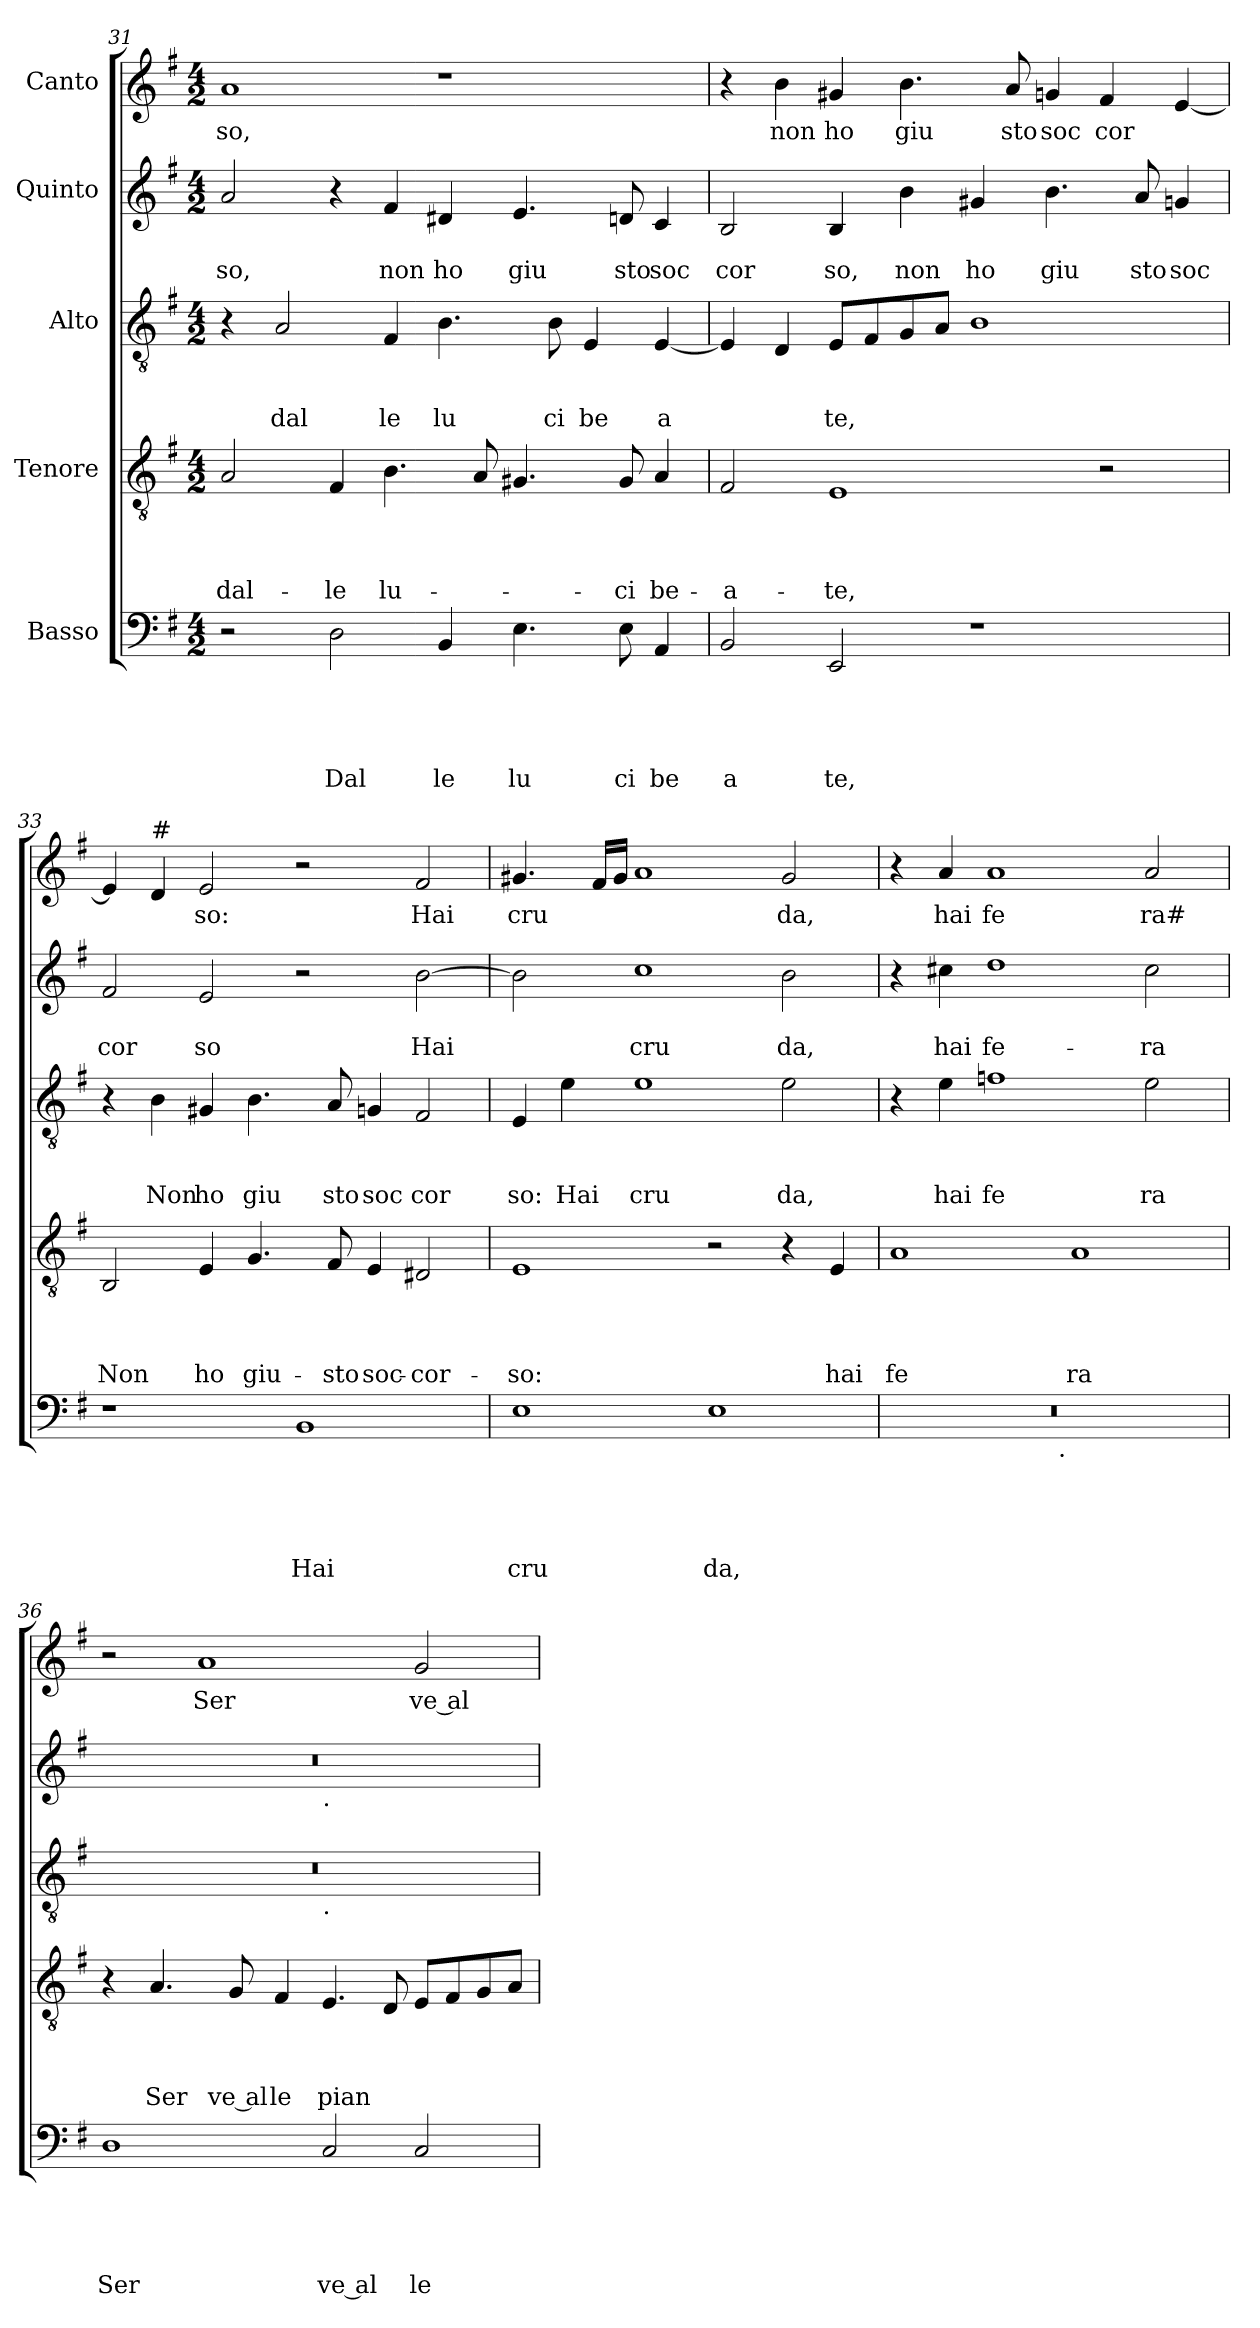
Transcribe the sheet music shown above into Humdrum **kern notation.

**kern	**text	**text	**text	**text	**text	**kern	**text	**text	**text	**text	**kern	**text	**text	**text	**kern	**text	**text	**kern	**text
*part5	*part5	*part5	*part5	*part5	*part5	*part4	*part4	*part4	*part4	*part4	*part3	*part3	*part3	*part3	*part2	*part2	*part2	*part1	*part1
*staff5	*staff5	*staff5	*staff5	*staff5	*staff5	*staff4	*staff4	*staff4	*staff4	*staff4	*staff3	*staff3	*staff3	*staff3	*staff2	*staff2	*staff2	*staff1	*staff1
*I"Basso	*	*	*	*	*	*I"Tenore	*	*	*	*	*I"Alto	*	*	*	*I"Quinto	*	*	*I"Canto	*
!!LO:LB:g=z
*clefF4	*	*	*	*	*	*clefGv2	*	*	*	*	*clefGv2	*	*	*	*clefG2	*	*	*clefG2	*
*k[f#]	*	*	*	*	*	*k[f#]	*	*	*	*	*k[f#]	*	*	*	*k[f#]	*	*	*k[f#]	*
*G:	*	*	*	*	*	*G:	*	*	*	*	*G:	*	*	*	*G:	*	*	*G:	*
*M4/2	*	*	*	*	*	*M4/2	*	*	*	*	*M4/2	*	*	*	*M4/2	*	*	*M4/2	*
=31	=31	=31	=31	=31	=31	=31	=31	=31	=31	=31	=31	=31	=31	=31	=31	=31	=31	=31	=31
!	!	!	!	!	!	!	!	!	!	!LO:LY:b	!	!	!	!	!	!	!LO:LY:b	!	!LO:LY:b
2r	.	.	.	.	.	2A/	.	.	.	dal-	4r	.	.	.	2a/	.	-so,	1a	so,
!	!	!	!	!	!	!	!	!	!	!	!	!	!	!LO:LY:b	!	!	!	!	!
.	.	.	.	.	.	.	.	.	.	.	2A/	.	.	dal	.	.	.	.	.
!	!	!	!	!	!LO:LY:b	!	!	!	!	!LO:LY:b	!	!	!	!	!	!	!	!	!
2D\	.	.	.	.	Dal	4F#/	.	.	.	-le	.	.	.	.	4r	.	.	.	.
!	!	!	!	!	!	!	!	!	!	!LO:LY:b	!	!	!	!LO:LY:b	!	!	!LO:LY:b	!	!
.	.	.	.	.	.	4.B\	.	.	.	lu-	4F#/	.	.	le	4f#/	.	non	.	.
!	!	!	!	!	!LO:LY:b	!	!	!	!	!	!	!	!	!LO:LY:b	!	!	!LO:LY:b	!	!
4BB/	.	.	.	.	le	.	.	.	.	.	4.B\	.	.	lu	4d#X/	.	ho	1r	.
.	.	.	.	.	.	8A/	.	.	.	.	.	.	.	.	.	.	.	.	.
!	!	!	!	!	!LO:LY:b	!	!	!	!	!	!	!	!	!	!	!	!LO:LY:b	!	!
4.E\	.	.	.	.	lu	4.G#X/	.	.	.	.	.	.	.	.	4.e/	.	giu	.	.
!	!	!	!	!	!	!	!	!	!	!	!	!	!	!LO:LY:b	!	!	!	!	!
.	.	.	.	.	.	.	.	.	.	.	8B\	.	.	ci	.	.	.	.	.
!	!	!	!	!	!	!	!	!	!	!	!	!	!	!LO:LY:b	!	!	!	!	!
.	.	.	.	.	.	.	.	.	.	.	4E/	.	.	be	.	.	.	.	.
!	!	!	!	!	!LO:LY:b	!	!	!	!	!LO:LY:b	!	!	!	!	!	!	!LO:LY:b	!	!
8E\	.	.	.	.	ci	8G#/	.	.	.	-ci	.	.	.	.	8dn/	.	sto	.	.
!	!	!	!	!	!LO:LY:b	!	!	!	!	!LO:LY:b	!	!	!	!LO:LY:b	!	!	!LO:LY:b	!	!
4AA/	.	.	.	.	be	4A/	.	.	.	be-	[<4E/	.	.	a	4c/	.	soc	.	.
=32	=32	=32	=32	=32	=32	=32	=32	=32	=32	=32	=32	=32	=32	=32	=32	=32	=32	=32	=32
!	!	!	!	!	!LO:LY:b	!	!	!	!	!LO:LY:b	!	!	!	!	!	!	!LO:LY:b	!	!
2BB/	.	.	.	.	a	2F#/	.	.	.	-a-	4E/]	.	.	.	2B/	.	cor	4r	.
!	!	!	!	!	!	!	!	!	!	!	!	!	!	!	!	!	!	!	!LO:LY:b
.	.	.	.	.	.	.	.	.	.	.	4D/	.	.	.	.	.	.	4b\	non
!	!	!	!	!	!LO:LY:b	!	!	!	!	!LO:LY:b	!	!	!	!LO:LY:b	!	!	!LO:LY:b	!	!LO:LY:b
2EE/	.	.	.	.	te,	1E	.	.	.	-te,	8E/L	.	.	te,	4B/	.	so,	4g#X/	ho
.	.	.	.	.	.	.	.	.	.	.	8F#/	.	.	.	.	.	.	.	.
!	!	!	!	!	!	!	!	!	!	!	!	!	!	!	!	!	!LO:LY:b	!	!LO:LY:b
.	.	.	.	.	.	.	.	.	.	.	8G/	.	.	.	4b\	.	non	4.b\	giu
.	.	.	.	.	.	.	.	.	.	.	8A/J	.	.	.	.	.	.	.	.
!	!	!	!	!	!	!	!	!	!	!	!	!	!	!	!	!	!LO:LY:b	!	!
1r	.	.	.	.	.	.	.	.	.	.	1B	.	.	.	4g#X/	.	ho	.	.
!	!	!	!	!	!	!	!	!	!	!	!	!	!	!	!	!	!	!	!LO:LY:b
.	.	.	.	.	.	.	.	.	.	.	.	.	.	.	.	.	.	8a/	sto
!	!	!	!	!	!	!	!	!	!	!	!	!	!	!	!	!	!LO:LY:b	!	!LO:LY:b
.	.	.	.	.	.	.	.	.	.	.	.	.	.	.	4.b\	.	giu	4gn/	soc
!	!	!	!	!	!	!	!	!	!	!	!	!	!	!	!	!	!	!	!LO:LY:b
.	.	.	.	.	.	2r	.	.	.	.	.	.	.	.	.	.	.	4f#/	cor
!	!	!	!	!	!	!	!	!	!	!	!	!	!	!	!	!	!LO:LY:b	!	!
.	.	.	.	.	.	.	.	.	.	.	.	.	.	.	8a/	.	sto	.	.
!	!	!	!	!	!	!	!	!	!	!	!	!	!	!	!	!	!LO:LY:b	!	!
.	.	.	.	.	.	.	.	.	.	.	.	.	.	.	4gn/	.	soc	[<4e/	.
=33	=33	=33	=33	=33	=33	=33	=33	=33	=33	=33	=33	=33	=33	=33	=33	=33	=33	=33	=33
!	!	!	!	!	!	!	!	!	!	!LO:LY:b	!	!	!	!	!	!	!LO:LY:b	!	!
1r	.	.	.	.	.	2BB/	.	.	.	Non	4r	.	.	.	2f#/	.	cor	4e/]	.
!	!	!	!	!	!	!	!	!	!	!	!	!	!	!	!	!	!	!LO:TX:a:t=#	!
!	!	!	!	!	!	!	!	!	!	!	!	!	!	!LO:LY:b	!	!	!	!	!
.	.	.	.	.	.	.	.	.	.	.	4B\	.	.	Non	.	.	.	4d/	.
!	!	!	!	!	!	!	!	!	!	!LO:LY:b	!	!	!	!LO:LY:b	!	!	!LO:LY:b	!	!LO:LY:b
.	.	.	.	.	.	4E/	.	.	.	ho	4G#X/	.	.	ho	2e/	.	so	2e/	so:
!	!	!	!	!	!	!	!	!	!	!LO:LY:b	!	!	!	!LO:LY:b	!	!	!	!	!
.	.	.	.	.	.	4.G/	.	.	.	giu-	4.B\	.	.	giu	.	.	.	.	.
!	!	!	!	!	!LO:LY:b	!	!	!	!	!	!	!	!	!	!	!	!	!	!
1BB	.	.	.	.	Hai	.	.	.	.	.	.	.	.	.	2r	.	.	2r	.
!	!	!	!	!	!	!	!	!	!	!LO:LY:b	!	!	!	!LO:LY:b	!	!	!	!	!
.	.	.	.	.	.	8F#/	.	.	.	-sto	8A/	.	.	sto	.	.	.	.	.
!	!	!	!	!	!	!	!	!	!	!LO:LY:b	!	!	!	!LO:LY:b	!	!	!	!	!
.	.	.	.	.	.	4E/	.	.	.	soc-	4Gn/	.	.	soc	.	.	.	.	.
!	!	!	!	!	!	!	!	!	!	!LO:LY:b	!	!	!	!LO:LY:b	!	!	!LO:LY:b	!	!LO:LY:b
.	.	.	.	.	.	2D#X/	.	.	.	-cor-	2F#/	.	.	cor	[>2b\	.	Hai	2f#/	Hai
=34	=34	=34	=34	=34	=34	=34	=34	=34	=34	=34	=34	=34	=34	=34	=34	=34	=34	=34	=34
!	!	!	!	!	!LO:LY:b	!	!	!	!	!LO:LY:b	!	!	!	!LO:LY:b	!	!	!	!	!LO:LY:b
1E	.	.	.	.	cru	1E	.	.	.	-so:	4E/	.	.	so:	2b\]	.	.	4.g#X/	cru
!	!	!	!	!	!	!	!	!	!	!	!	!	!	!LO:LY:b	!	!	!	!	!
.	.	.	.	.	.	.	.	.	.	.	4e\	.	.	Hai	.	.	.	.	.
.	.	.	.	.	.	.	.	.	.	.	.	.	.	.	.	.	.	16f#/LL	.
.	.	.	.	.	.	.	.	.	.	.	.	.	.	.	.	.	.	16g#/JJ	.
!	!	!	!	!	!	!	!	!	!	!	!	!	!	!LO:LY:b	!	!	!LO:LY:b	!	!
.	.	.	.	.	.	.	.	.	.	.	1e	.	.	cru	1cc	.	cru	1a	.
!	!	!	!	!	!LO:LY:b	!	!	!	!	!	!	!	!	!	!	!	!	!	!
1E	.	.	.	.	da,	2r	.	.	.	.	.	.	.	.	.	.	.	.	.
!	!	!	!	!	!	!	!	!	!	!	!	!	!	!LO:LY:b	!	!	!LO:LY:b	!	!LO:LY:b
.	.	.	.	.	.	4r	.	.	.	.	2e\	.	.	da,	2b\	.	da,	2g#/	da,
!	!	!	!	!	!	!	!	!	!	!LO:LY:b	!	!	!	!	!	!	!	!	!
.	.	.	.	.	.	4E/	.	.	.	hai	.	.	.	.	.	.	.	.	.
!!LO:LB:g=z
=35	=35	=35	=35	=35	=35	=35	=35	=35	=35	=35	=35	=35	=35	=35	=35	=35	=35	=35	=35
!	!	!	!	!	!	!	!	!	!	!LO:LY:b	!	!	!	!	!	!	!	!	!
*^	*	*	*	*	*	*	*	*	*	*	*	*	*	*	*	*	*	*	*
0r	2ryy	.	.	.	.	.	1A	.	.	.	fe	4r	.	.	.	4r	.	.	4r	.
!	!	!	!	!	!	!	!	!	!	!	!	!	!	!	!LO:LY:b	!	!	!LO:LY:b	!	!LO:LY:b
.	.	.	.	.	.	.	.	.	.	.	.	4e\	.	.	hai	4cc#X\	.	hai	4a/	hai
!	!	!	!	!	!	!	!	!	!	!	!	!	!	!	!LO:LY:b	!	!	!LO:LY:b	!	!LO:LY:b
.	4...ryy	.	.	.	.	.	.	.	.	.	.	1fn	.	.	fe	1dd	.	fe-	1a	fe
!	!LO:TX:b:t=.	!	!	!	!	!	!	!	!	!	!	!	!	!	!	!	!	!	!	!
.	1ryy	.	.	.	.	.	.	.	.	.	.	.	.	.	.	.	.	.	.	.
!	!	!	!	!	!	!	!	!	!	!	!LO:LY:b	!	!	!	!	!	!	!	!	!
.	.	.	.	.	.	.	1A	.	.	.	ra	.	.	.	.	.	.	.	.	.
!	!	!	!	!	!	!	!	!	!	!	!	!	!	!	!LO:LY:b	!	!	!LO:LY:b	!	!LO:LY:b
.	.	.	.	.	.	.	.	.	.	.	.	2e\	.	.	ra	2cc#\	.	-ra	2a/	ra#
.	32ryy	.	.	.	.	.	.	.	.	.	.	.	.	.	.	.	.	.	.	.
=36	=36	=36	=36	=36	=36	=36	=36	=36	=36	=36	=36	=36	=36	=36	=36	=36	=36	=36	=36	=36
!	!	!	!	!	!	!LO:LY:b	!	!	!	!	!	!	!	!	!	!	!	!	!	!
*v	*v	*	*	*	*	*	*	*	*	*	*	*^	*	*	*	*^	*	*	*	*
1D	.	.	.	.	Ser	4r	.	.	.	.	0r	1ryy	.	.	.	0r	1ryy	.	.	2r	.
!	!	!	!	!	!	!	!	!	!	!LO:LY:b	!	!	!	!	!	!	!	!	!	!	!
.	.	.	.	.	.	4.A/	.	.	.	Ser	.	.	.	.	.	.	.	.	.	.	.
!	!	!	!	!	!	!	!	!	!	!	!	!	!	!	!	!	!	!	!	!	!LO:LY:b
.	.	.	.	.	.	.	.	.	.	.	.	.	.	.	.	.	.	.	.	1a	Ser
!	!	!	!	!	!	!	!	!	!	!LO:LY:b:rj	!	!	!	!	!	!	!	!	!	!	!
.	.	.	.	.	.	8G/	.	.	.	ve al	.	.	.	.	.	.	.	.	.	.	.
!	!	!	!	!	!	!	!	!	!	!LO:LY:b	!	!	!	!	!	!	!	!	!	!	!
.	.	.	.	.	.	4F#/	.	.	.	le	.	.	.	.	.	.	.	.	.	.	.
!	!	!	!	!	!	!	!	!	!	!	!	!	!	!	!	!	!LO:TX:b:t=.	!	!	!	!
!	!	!	!	!	!	!	!	!	!	!	!	!LO:TX:b:t=.	!	!	!	!	!	!	!	!	!
!	!	!	!	!	!LO:LY:b:rj	!	!	!	!	!LO:LY:b	!	!	!	!	!	!	!	!	!	!	!
2C/	.	.	.	.	ve al	4.E/	.	.	.	pian	.	1ryy	.	.	.	.	1ryy	.	.	.	.
.	.	.	.	.	.	8D/	.	.	.	.	.	.	.	.	.	.	.	.	.	.	.
!	!	!	!	!	!LO:LY:b	!	!	!	!	!	!	!	!	!	!	!	!	!	!	!	!LO:LY:b:rj
2C/	.	.	.	.	le	8E/L	.	.	.	.	.	.	.	.	.	.	.	.	.	2g/	ve al
.	.	.	.	.	.	8F#/	.	.	.	.	.	.	.	.	.	.	.	.	.	.	.
.	.	.	.	.	.	8G/	.	.	.	.	.	.	.	.	.	.	.	.	.	.	.
.	.	.	.	.	.	8A/J	.	.	.	.	.	.	.	.	.	.	.	.	.	.	.
*	*	*	*	*	*	*	*	*	*	*	*v	*v	*	*	*	*	*	*	*	*	*
*	*	*	*	*	*	*	*	*	*	*	*	*	*	*	*v	*v	*	*	*	*
=	=	=	=	=	=	=	=	=	=	=	=	=	=	=	=	=	=	=	=
*-	*-	*-	*-	*-	*-	*-	*-	*-	*-	*-	*-	*-	*-	*-	*-	*-	*-	*-	*-
